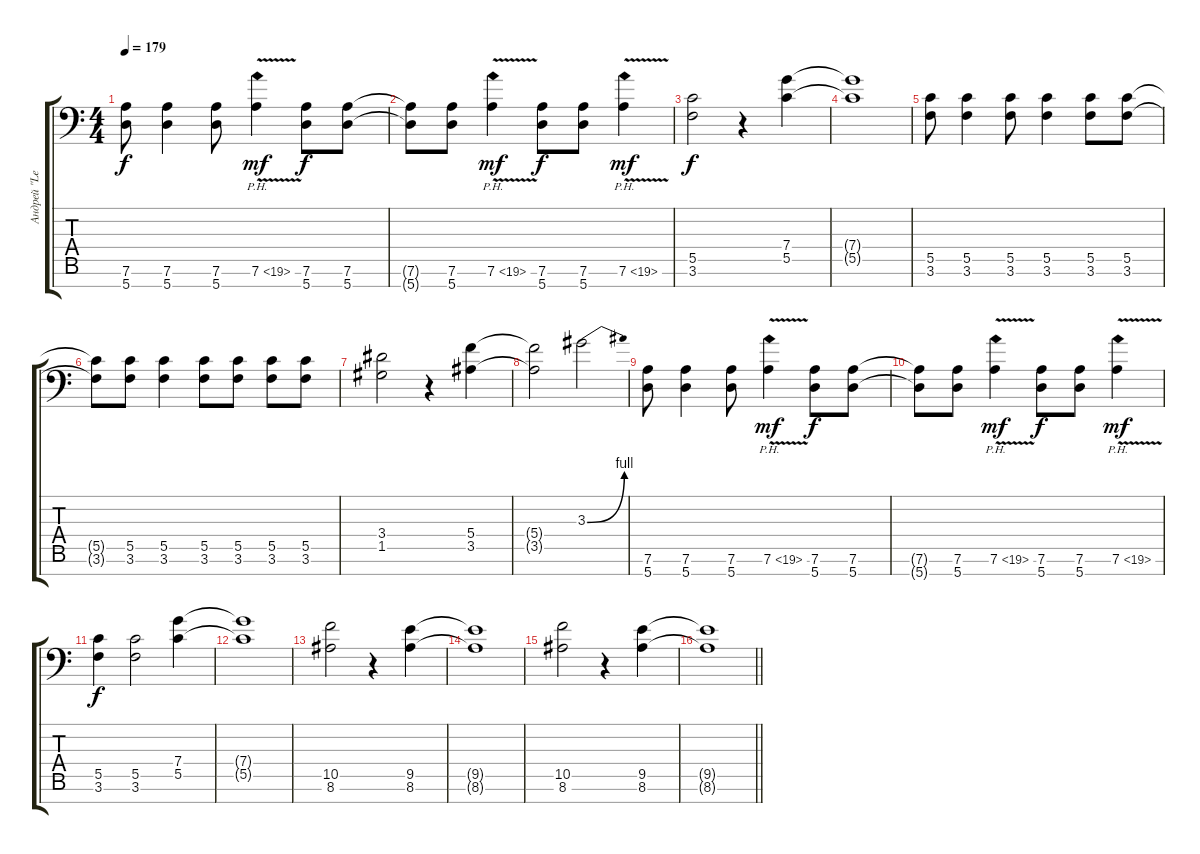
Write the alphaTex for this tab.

\track ("Андрей \"Leo\" Леонтьев" "Андрей \"Le") {instrument overdrivenguitar}
\staff {score tabs}
\tuning (D4 A3 F3 C3 G2 D2 A1) {hide}
\ts (4 4)
\tempo 179
\clef f4
\ks c
(7.6 5.7).8{dy f instrument overdrivenguitar} (7.6 5.7).4 (7.6 5.7).8 7.6{ph 12 v}.4{dy mf instrument guitarharmonics} (7.6 5.7).8{dy f instrument overdrivenguitar} (7.6 5.7).8 |
(7.6{t} 5.7{t}).8 (7.6 5.7).8 7.6{ph 12 v}.4{dy mf instrument guitarharmonics} (7.6 5.7).8{dy f instrument overdrivenguitar} (7.6 5.7).8 7.6{ph 12 v}.4{dy mf instrument guitarharmonics} |
(5.5 3.6).2{dy f instrument overdrivenguitar} r.4 (7.4 5.5).4 |
(7.4{t} 5.5{t}).1 |
(5.5 3.6).8 (5.5 3.6).4 (5.5 3.6).8 (5.5 3.6).4 (5.5 3.6).8 (5.5 3.6).8 |
(5.5{t} 3.6{t}).8 (5.5 3.6).8 (5.5 3.6).4 (5.5 3.6).8 (5.5 3.6).8 (5.5 3.6).8 (5.5 3.6).8 |
(3.4 1.5).2 r.4 (5.4 3.5).4 |
(5.4{t} 3.5{t}).2 3.3{be (bend 0 0 60 4)}.2{instrument guitarharmonics} |
(7.6 5.7).8{instrument overdrivenguitar} (7.6 5.7).4 (7.6 5.7).8 7.6{ph 12 v}.4{dy mf instrument guitarharmonics} (7.6 5.7).8{dy f instrument overdrivenguitar} (7.6 5.7).8 |
(7.6{t} 5.7{t}).8 (7.6 5.7).8 7.6{ph 12 v}.4{dy mf instrument guitarharmonics} (7.6 5.7).8{dy f instrument overdrivenguitar} (7.6 5.7).8 7.6{ph 12 v}.4{dy mf instrument guitarharmonics} |
(5.5 3.6).4{dy f instrument overdrivenguitar} (5.5 3.6).2 (7.4 5.5).4 |
(7.4{t} 5.5{t}).1 |
(10.5 8.6).2 r.4 (9.5 8.6).4 |
(9.5{t} 8.6{t}).1 |
(10.5 8.6).2 r.4 (9.5 8.6).4 |
\barLineRight lightlight
(9.5{t} 8.6{t}).1
